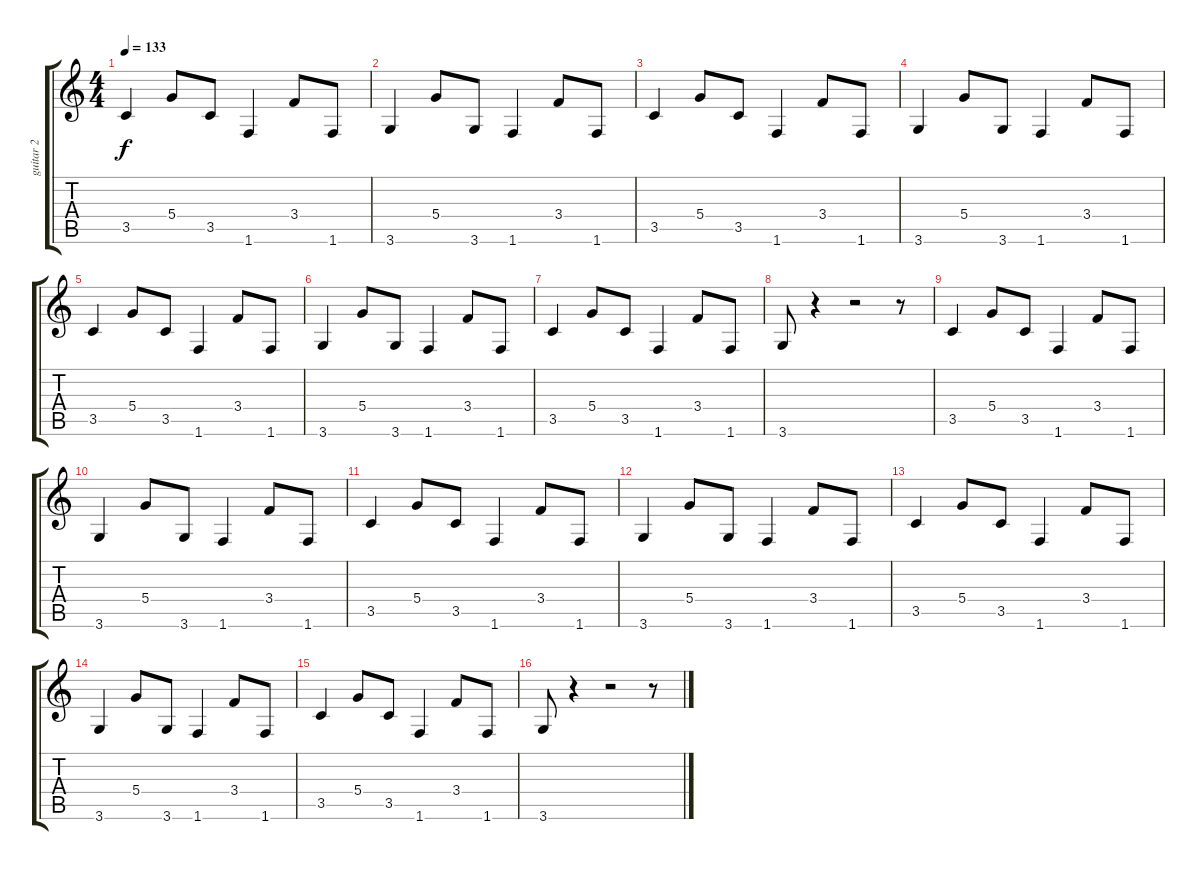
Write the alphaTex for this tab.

\track ("guitar 2" "guitar 2") {instrument electricguitarjazz}
\staff {score tabs}
\tuning (E4 B3 G3 D3 A2 E2) {hide}
\ts (4 4)
\tempo 133
\clef g2
\ks c
3.5.4{dy f} 5.4.8 3.5.8 1.6.4 3.4.8 1.6.8 |
3.6.4 5.4.8 3.6.8 1.6.4 3.4.8 1.6.8 |
3.5.4 5.4.8 3.5.8 1.6.4 3.4.8 1.6.8 |
3.6.4 5.4.8 3.6.8 1.6.4 3.4.8 1.6.8 |
3.5.4 5.4.8 3.5.8 1.6.4 3.4.8 1.6.8 |
3.6.4 5.4.8 3.6.8 1.6.4 3.4.8 1.6.8 |
3.5.4 5.4.8 3.5.8 1.6.4 3.4.8 1.6.8 |
3.6.8 r.4 r.2 r.8 |
3.5.4 5.4.8 3.5.8 1.6.4 3.4.8 1.6.8 |
3.6.4 5.4.8 3.6.8 1.6.4 3.4.8 1.6.8 |
3.5.4 5.4.8 3.5.8 1.6.4 3.4.8 1.6.8 |
3.6.4 5.4.8 3.6.8 1.6.4 3.4.8 1.6.8 |
3.5.4 5.4.8 3.5.8 1.6.4 3.4.8 1.6.8 |
3.6.4 5.4.8 3.6.8 1.6.4 3.4.8 1.6.8 |
3.5.4 5.4.8 3.5.8 1.6.4 3.4.8 1.6.8 |
3.6.8 r.4 r.2 r.8
